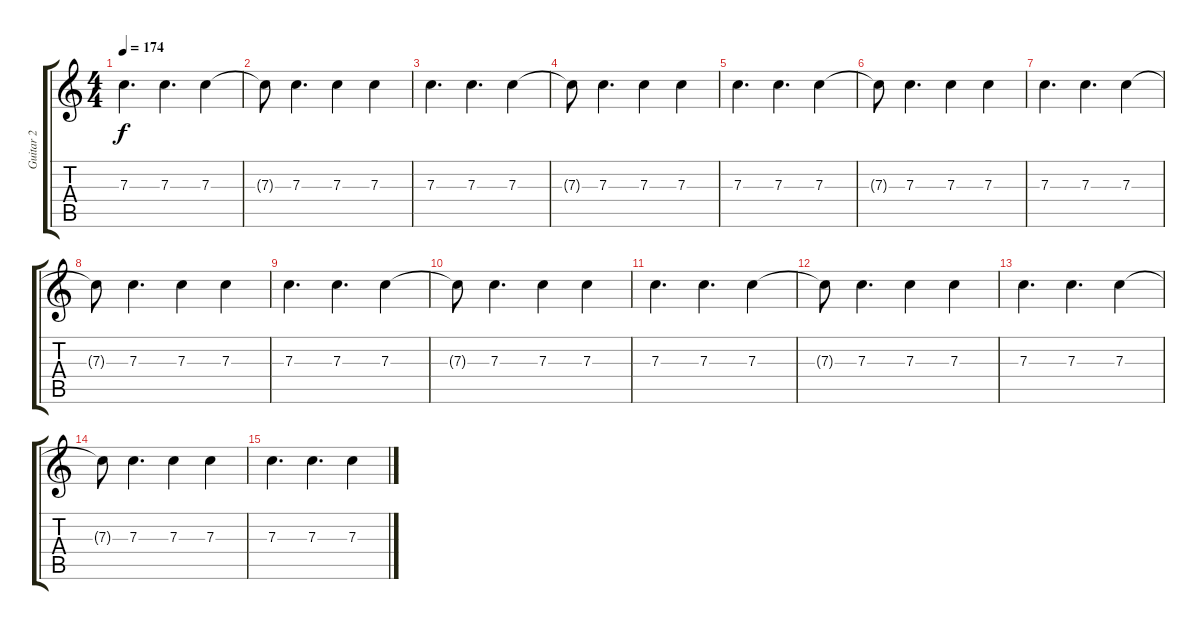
\track ("Guitar 2" "Guitar 2") {instrument acousticguitarsteel}
\staff {score tabs}
\tuning (D4 A3 F3 C3 G2 C2) {hide}
\ts (4 4)
\tempo 174
\clef g2
\ks c
7.3.4{d dy f volume 9 instrument acousticguitarsteel} 7.3.4{d} 7.3.4 |
7.3{t}.8 7.3.4{d} 7.3.4 7.3.4 |
7.3.4{d} 7.3.4{d} 7.3.4 |
7.3{t}.8 7.3.4{d} 7.3.4 7.3.4 |
7.3.4{d} 7.3.4{d} 7.3.4 |
7.3{t}.8 7.3.4{d} 7.3.4 7.3.4 |
7.3.4{d} 7.3.4{d} 7.3.4 |
7.3{t}.8 7.3.4{d} 7.3.4 7.3.4 |
7.3.4{d} 7.3.4{d} 7.3.4 |
7.3{t}.8 7.3.4{d} 7.3.4 7.3.4 |
7.3.4{d} 7.3.4{d} 7.3.4 |
7.3{t}.8 7.3.4{d} 7.3.4 7.3.4 |
7.3.4{d} 7.3.4{d} 7.3.4 |
7.3{t}.8 7.3.4{d} 7.3.4 7.3.4 |
7.3.4{d} 7.3.4{d} 7.3.4
